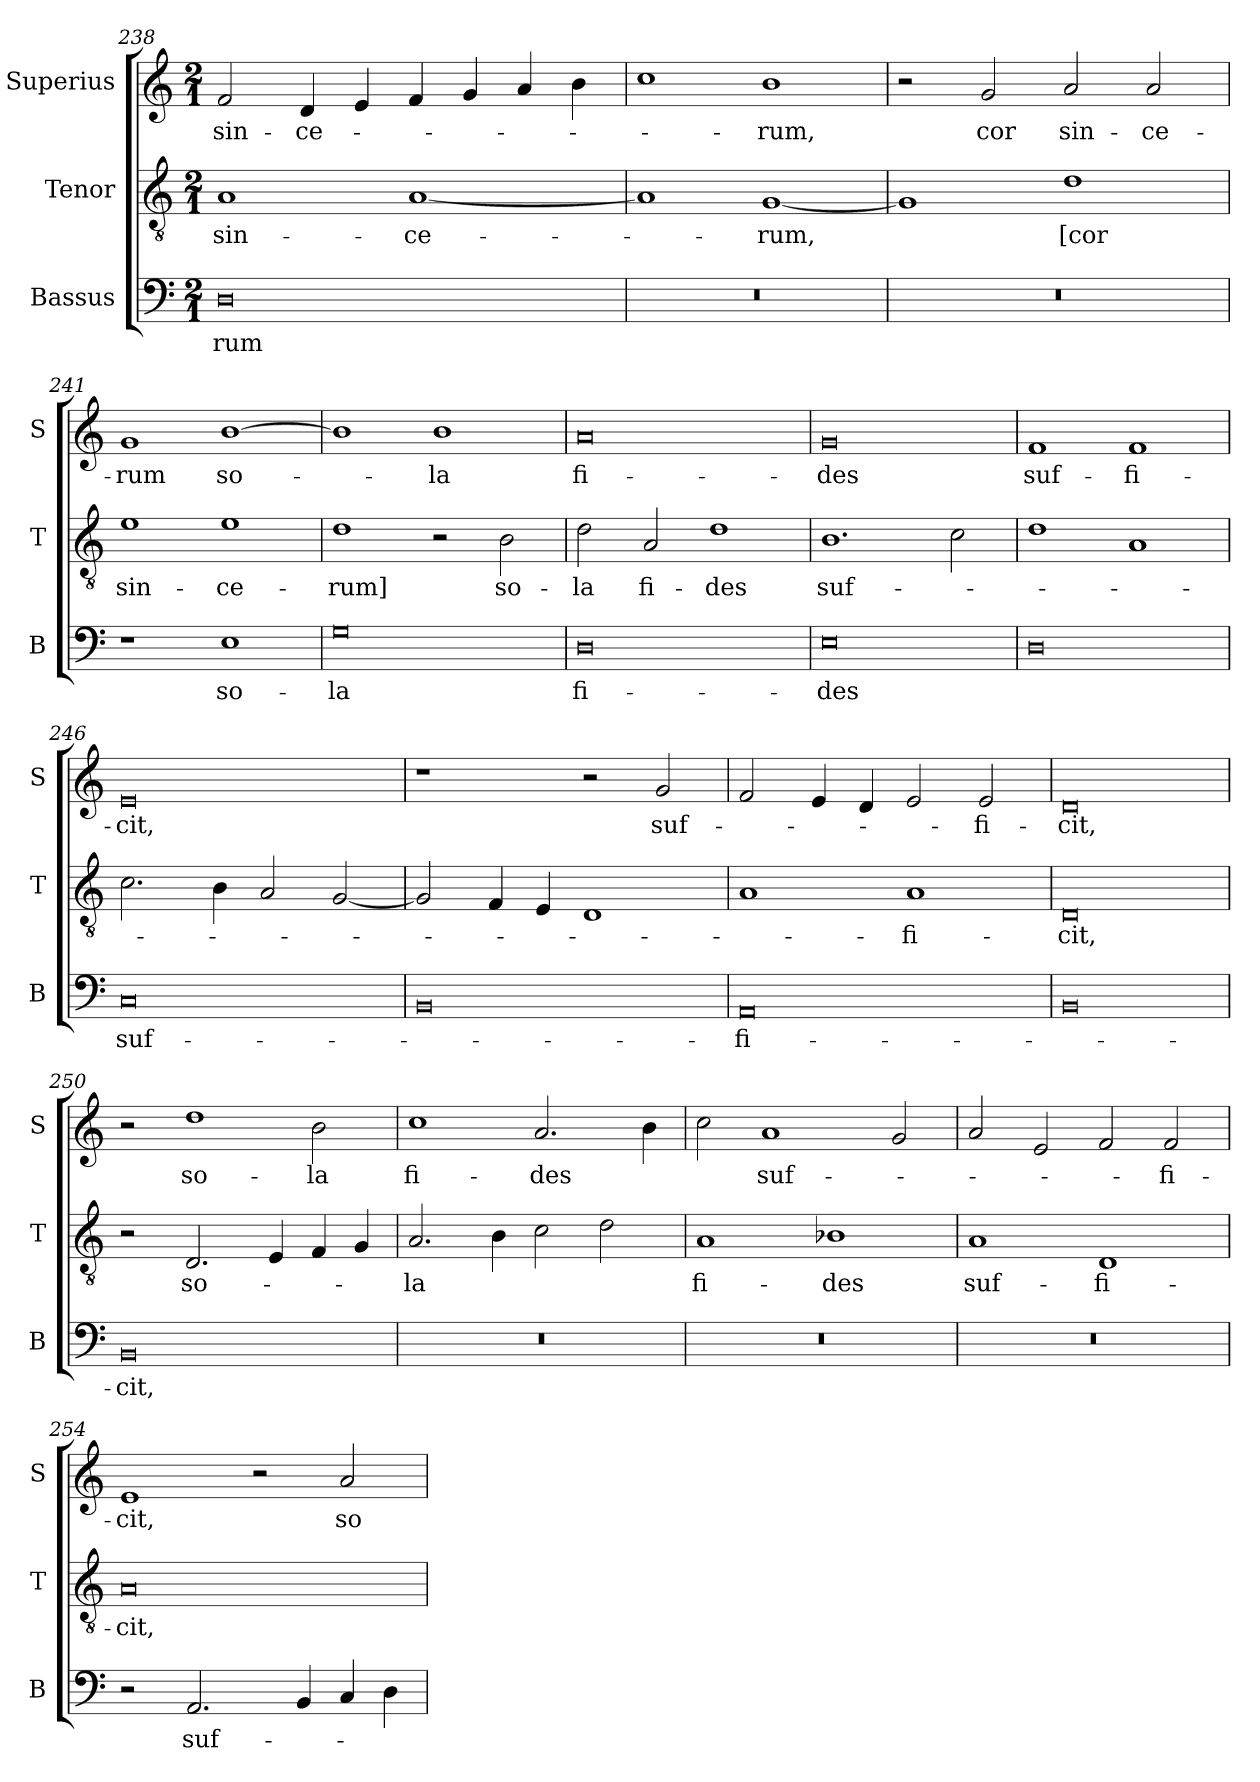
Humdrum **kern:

**kern	**text	**kern	**text	**kern	**text
*part3	*part3	*part2	*part2	*part1	*part1
*staff3	*staff3	*staff2	*staff2	*staff1	*staff1
*I"Bassus	*	*I"Tenor	*	*I"Superius	*
*I'B	*	*I'T	*	*I'S	*
*clefF4	*	*clefGv2	*	*clefG2	*
*k[]	*	*k[]	*	*k[]	*
*M2/1	*	*M2/1	*	*M2/1	*
=238	=238	=238	=238	=238	=238
0D	-rum	1A	sin-	2f	sin-
.	.	.	.	4d	-ce-
.	.	.	.	4e	.
.	.	[1A	-ce-	4f	.
.	.	.	.	4g	.
.	.	.	.	4a	.
.	.	.	.	4b	.
=239	=239	=239	=239	=239	=239
0r	.	1A]	.	1cc	.
.	.	[1G	-rum,	1b	-rum,
=240	=240	=240	=240	=240	=240
0r	.	1G]	.	2r	.
.	.	.	.	2g	cor
.	.	1d	[cor	2a	sin-
.	.	.	.	2a	-ce-
=241	=241	=241	=241	=241	=241
1r	.	1e	sin-	1g	-rum
1E	so-	1e	-ce-	[1b	so-
=242	=242	=242	=242	=242	=242
0G	-la	1d	-rum]	1b]	.
.	.	2r	.	1b	-la
.	.	2B	so-	.	.
=243	=243	=243	=243	=243	=243
0D	fi-	2d	-la	0a	fi-
.	.	2A	fi-	.	.
.	.	1d	-des	.	.
=244	=244	=244	=244	=244	=244
0E	-des	1.B	suf-	0g	-des
.	.	2c	.	.	.
=245	=245	=245	=245	=245	=245
0D	.	1d	.	1f	suf-
.	.	1A	.	1f	-fi-
=246	=246	=246	=246	=246	=246
0C	suf-	2.c	.	0e	-cit,
.	.	4B	.	.	.
.	.	2A	.	.	.
.	.	[2G	.	.	.
=247	=247	=247	=247	=247	=247
0BB	.	2G]	.	1r	.
.	.	4F	.	.	.
.	.	4E	.	.	.
.	.	1D	.	2r	.
.	.	.	.	2g	suf-
=248	=248	=248	=248	=248	=248
0AA	-fi-	1A	.	2f	.
.	.	.	.	4e	.
.	.	.	.	4d	.
.	.	1A	-fi-	2e	.
.	.	.	.	2e	-fi-
=249	=249	=249	=249	=249	=249
0BB	.	0D	-cit,	0d	-cit,
=250	=250	=250	=250	=250	=250
0BB	-cit,	2r	.	2r	.
.	.	2.D	so-	1dd	so-
.	.	4E	.	.	.
.	.	4F	.	2b	-la
.	.	4G	.	.	.
=251	=251	=251	=251	=251	=251
0r	.	2.A	-la	1cc	fi-
.	.	4B	.	.	.
.	.	2c	.	2.a	-des
.	.	2d	.	.	.
.	.	.	.	4b	.
=252	=252	=252	=252	=252	=252
0r	.	1A	fi-	2cc	.
.	.	.	.	1a	suf-
.	.	1B-X	-des	.	.
.	.	.	.	2g	.
=253	=253	=253	=253	=253	=253
0r	.	1A	suf-	2a	.
.	.	.	.	2e	.
.	.	1D	-fi-	2f	.
.	.	.	.	2f	-fi-
=254	=254	=254	=254	=254	=254
2r	.	0A	-cit,	1e	-cit,
2.AA	suf-	.	.	.	.
.	.	.	.	2r	.
4BB	.	.	.	.	.
4C	.	.	.	2a	so-
4D	.	.	.	.	.
=	=	=	=	=	=
*-	*-	*-	*-	*-	*-
